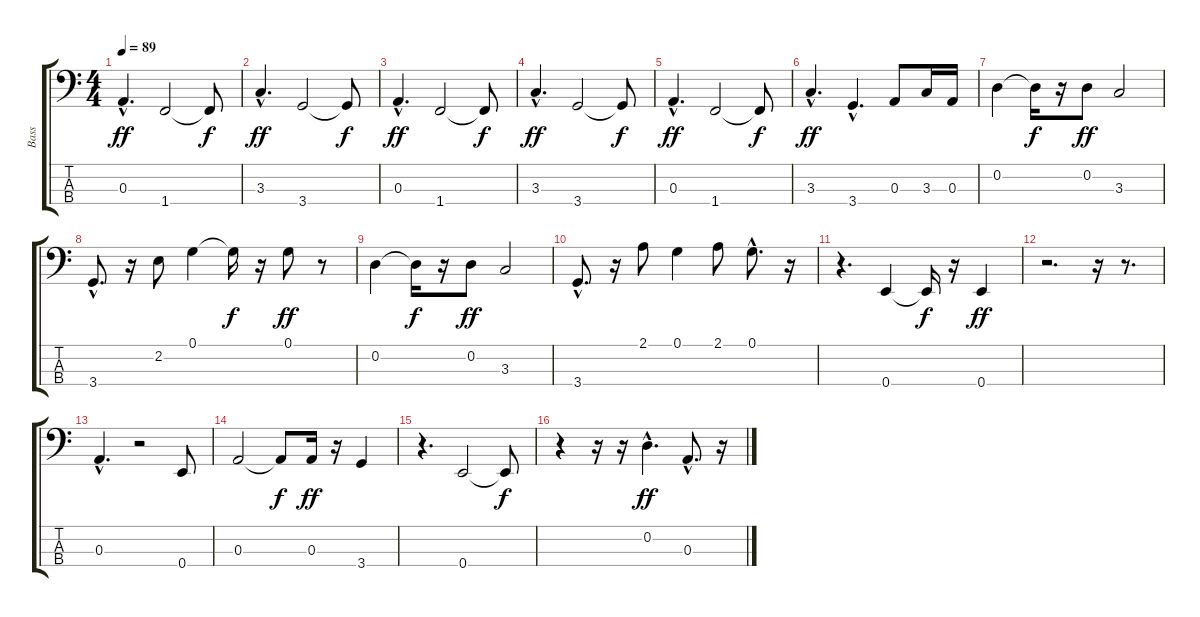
\track ("Bass" "Bass") {instrument electricbassfinger}
\staff {score tabs}
\tuning (G2 D2 A1 E1) {hide}
\ts (4 4)
\tempo 89
\clef f4
\ks c
0.3{hac}.4{d dy ff} 1.4.2 1.4{t}.8{dy f} |
3.3{hac}.4{d dy ff} 3.4.2 3.4{t}.8{dy f} |
0.3{hac}.4{d dy ff} 1.4.2 1.4{t}.8{dy f} |
3.3{hac}.4{d dy ff} 3.4.2 3.4{t}.8{dy f} |
0.3{hac}.4{d dy ff} 1.4.2 1.4{t}.8{dy f} |
3.3{hac}.4{d dy ff} 3.4{hac}.4{d} 0.3.8 3.3.16 0.3.16 |
0.2.4 0.2{t}.16{dy f} r.16 0.2.8{dy ff} 3.3.2 |
3.4{hac}.8{d} r.16 2.2.8 0.1.4 0.1{t}.16{dy f} r.16 0.1.8{dy ff} r.8 |
0.2.4 0.2{t}.16{dy f} r.16 0.2.8{dy ff} 3.3.2 |
3.4{hac}.8{d} r.16 2.1.8 0.1.4 2.1.8 0.1{hac}.8{d} r.16 |
r.4{d} 0.4.4 0.4{t}.16{dy f} r.16 0.4.4{dy ff} |
r.2{d} r.16 r.8{d} |
0.3{hac}.4{d} r.2 0.4.8 |
0.3.2 0.3{t}.8{dy f} 0.3.16{dy ff} r.16 3.4.4 |
r.4{d} 0.4.2 0.4{t}.8{dy f} |
r.4 r.16 r.16 0.2{hac}.4{d dy ff} 0.3{hac}.8{d} r.16
